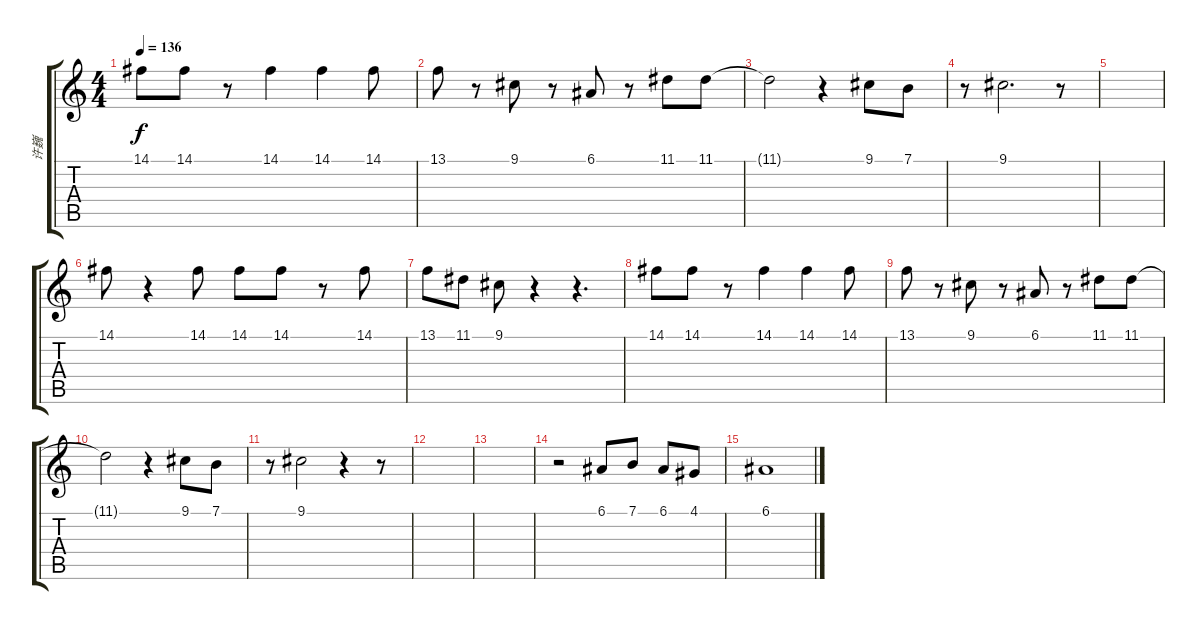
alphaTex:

\track ("许巍" "许巍") {instrument sopranosax}
\staff {score tabs}
\tuning (E4 B3 G3 D3 A2 E2) {hide}
\ts (4 4)
\tempo 136
\clef g2
\ks c
14.1.8{dy f} 14.1.8 r.8 14.1.4 14.1.4 14.1.8 |
13.1.8 r.8 9.1.8 r.8 6.1.8 r.8 11.1.8 11.1.8 |
11.1{t}.2 r.4 9.1.8 7.1.8 |
r.8 9.1.2{d} r.8 |
|
14.1.8 r.4 14.1.8 14.1.8 14.1.8 r.8 14.1.8 |
13.1.8 11.1.8 9.1.8 r.4 r.4{d} |
14.1.8 14.1.8 r.8 14.1.4 14.1.4 14.1.8 |
13.1.8 r.8 9.1.8 r.8 6.1.8 r.8 11.1.8 11.1.8 |
11.1{t}.2 r.4 9.1.8 7.1.8 |
r.8 9.1.2 r.4 r.8 |
|
|
r.2 6.1.8 7.1.8 6.1.8 4.1.8 |
6.1.1
